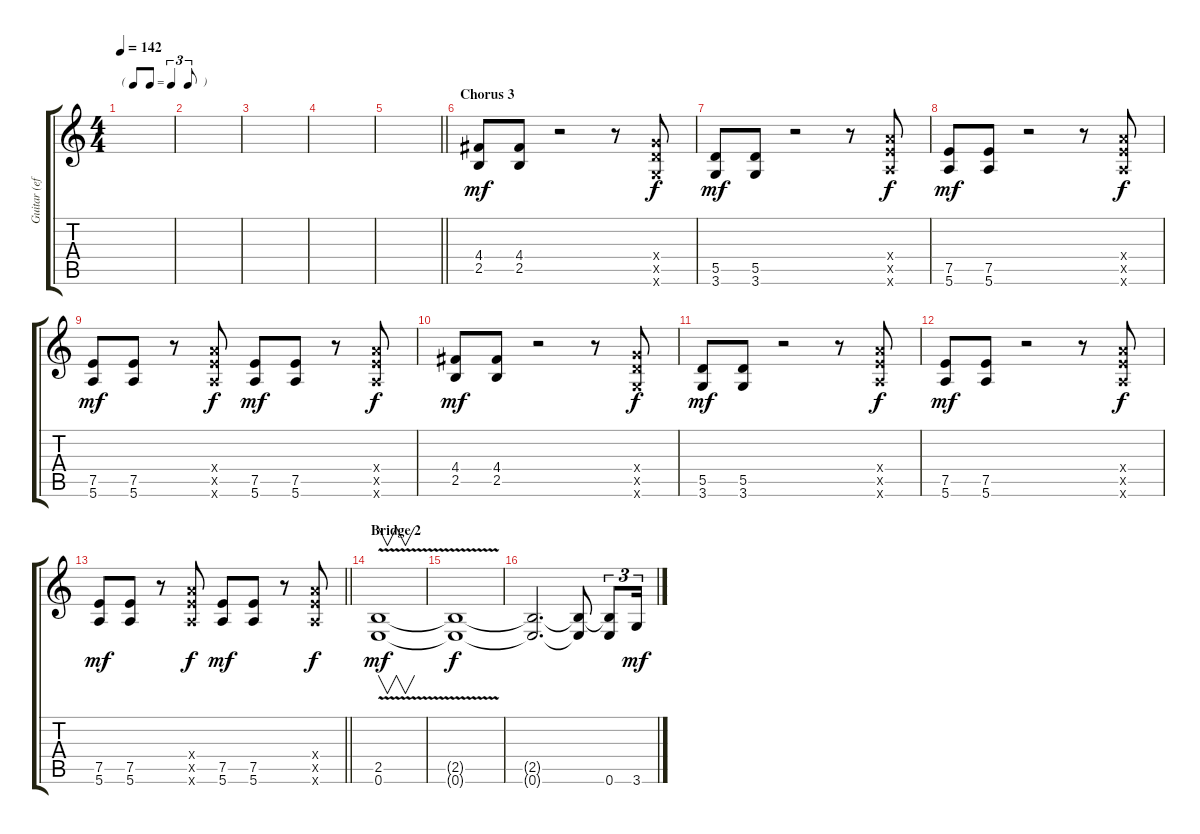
\track ("Guitar (effects)" "Guitar (ef") {instrument distortionguitar}
\staff {score tabs}
\tuning (E4 B3 G3 D3 A2 E2) {hide}
\ts (4 4)
\tf triplet8th
\tempo 142
\clef g2
\ks c
|
|
|
|
\barLineRight lightlight
|
\section ("" "Chorus 3")
(4.4 2.5).8{dy mf volume 10 instrument distortionguitar} (4.4 2.5).8 r.2 r.8 (5.4{x} 5.5{x} 3.6{x}).8{dy f} |
(5.5 3.6).8{dy mf} (5.5 3.6).8 r.2 r.8 (7.4{x} 7.5{x} 5.6{x}).8{dy f} |
(7.5 5.6).8{dy mf} (7.5 5.6).8 r.2 r.8 (7.4{x} 7.5{x} 5.6{x}).8{dy f} |
(7.5 5.6).8{dy mf} (7.5 5.6).8 r.8 (7.4{x} 7.5{x} 5.6{x}).8{dy f} (7.5 5.6).8{dy mf} (7.5 5.6).8 r.8 (7.4{x} 7.5{x} 5.6{x}).8{dy f} |
(4.4 2.5).8{dy mf} (4.4 2.5).8 r.2 r.8 (5.4{x} 5.5{x} 3.6{x}).8{dy f} |
(5.5 3.6).8{dy mf} (5.5 3.6).8 r.2 r.8 (7.4{x} 7.5{x} 5.6{x}).8{dy f} |
(7.5 5.6).8{dy mf} (7.5 5.6).8 r.2 r.8 (7.4{x} 7.5{x} 5.6{x}).8{dy f} |
\barLineRight lightlight
(7.5 5.6).8{dy mf} (7.5 5.6).8 r.8 (7.4{x} 7.5{x} 5.6{x}).8{dy f} (7.5 5.6).8{dy mf} (7.5 5.6).8 r.8 (7.4{x} 7.5{x} 5.6{x}).8{dy f} |
\section ("" "Bridge 2")
(2.5 0.6{v}).1{v dy mf} |
(2.5{t} 0.6{t}).1{dy f} |
(2.5{t} 0.6{t}).2{d} (2.5{t} 0.6{t}).8 (2.5{t} 0.6).8{tu (3 2)} 3.6.16{tu (3 2) dy mf}
